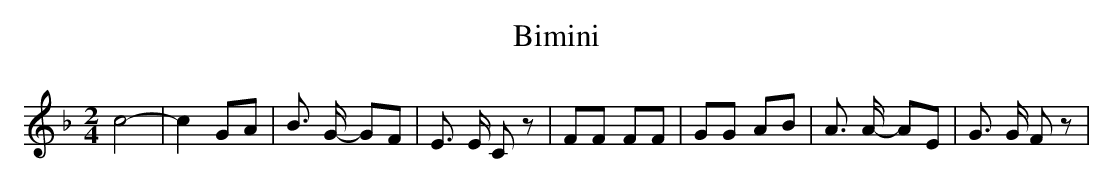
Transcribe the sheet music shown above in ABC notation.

X:1
T:Bimini
M:2/4
L:1/8
K:F
 c4-| c2 GA| B3/2 G/2- GF| E3/2 E/2 C z| FF FF| GG AB| A3/2 A/2- AE|\
 G3/2 G/2 F z|
